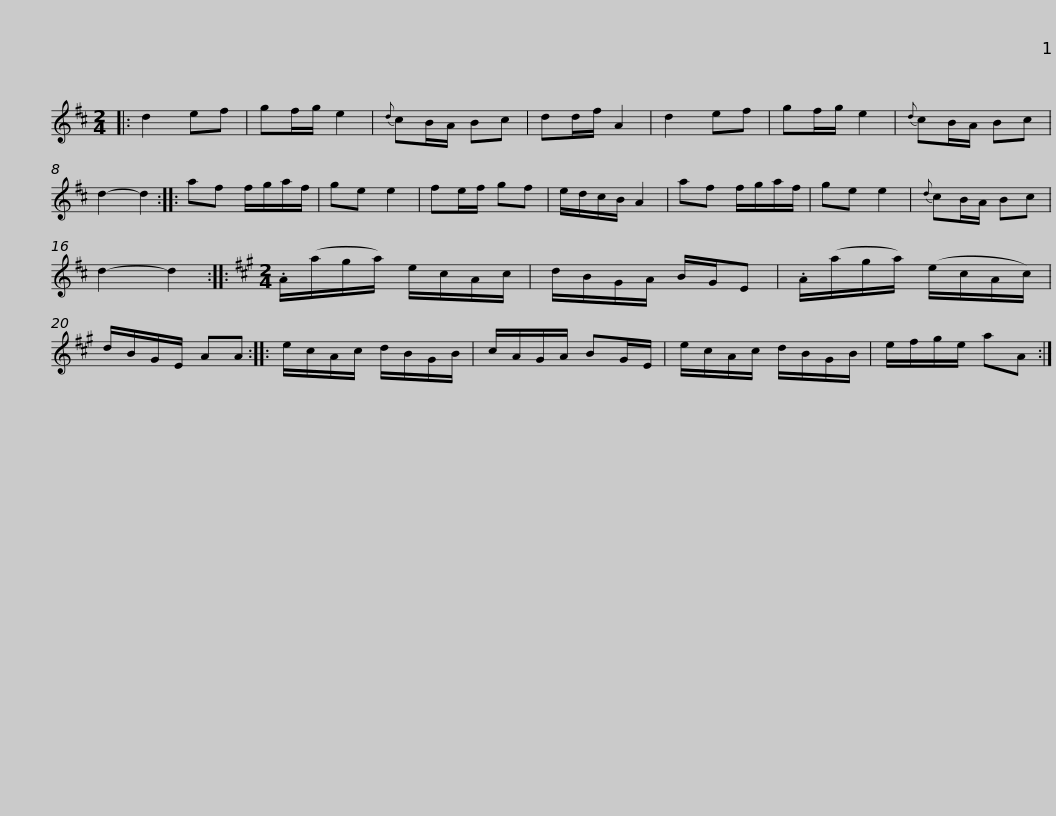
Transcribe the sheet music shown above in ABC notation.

X:1
L:1/8
M:2/4
I:linebreak $
K:D
V:1 treble
V:1
|: d2 ef | gf/g/ e2 |{d} cB/A/ Bc | dd/f/ A2 | d2 ef | %5
 gf/g/ e2 |{d} cB/A/ Bc | d2- d2 :: af f/g/a/f/ | ge e2 |$ %10
 fe/f/ gf | e/d/c/B/ A2 | af f/g/a/f/ | ge e2 |{d} cB/A/ Bc | %15
 d2- d2 ::[K:A][M:2/4] .A/(a/g/a/) e/c/A/c/ |$ d/B/G/A/ B/G/E | .A/(a/g/a/) (e/c/A/c/) | d/B/G/E/ AA :: %20
 e/c/A/c/ d/B/G/B/ | c/A/G/A/ BG/E/ | e/c/A/c/ d/B/G/B/ |$ e/f/g/e/ aA :| %24
